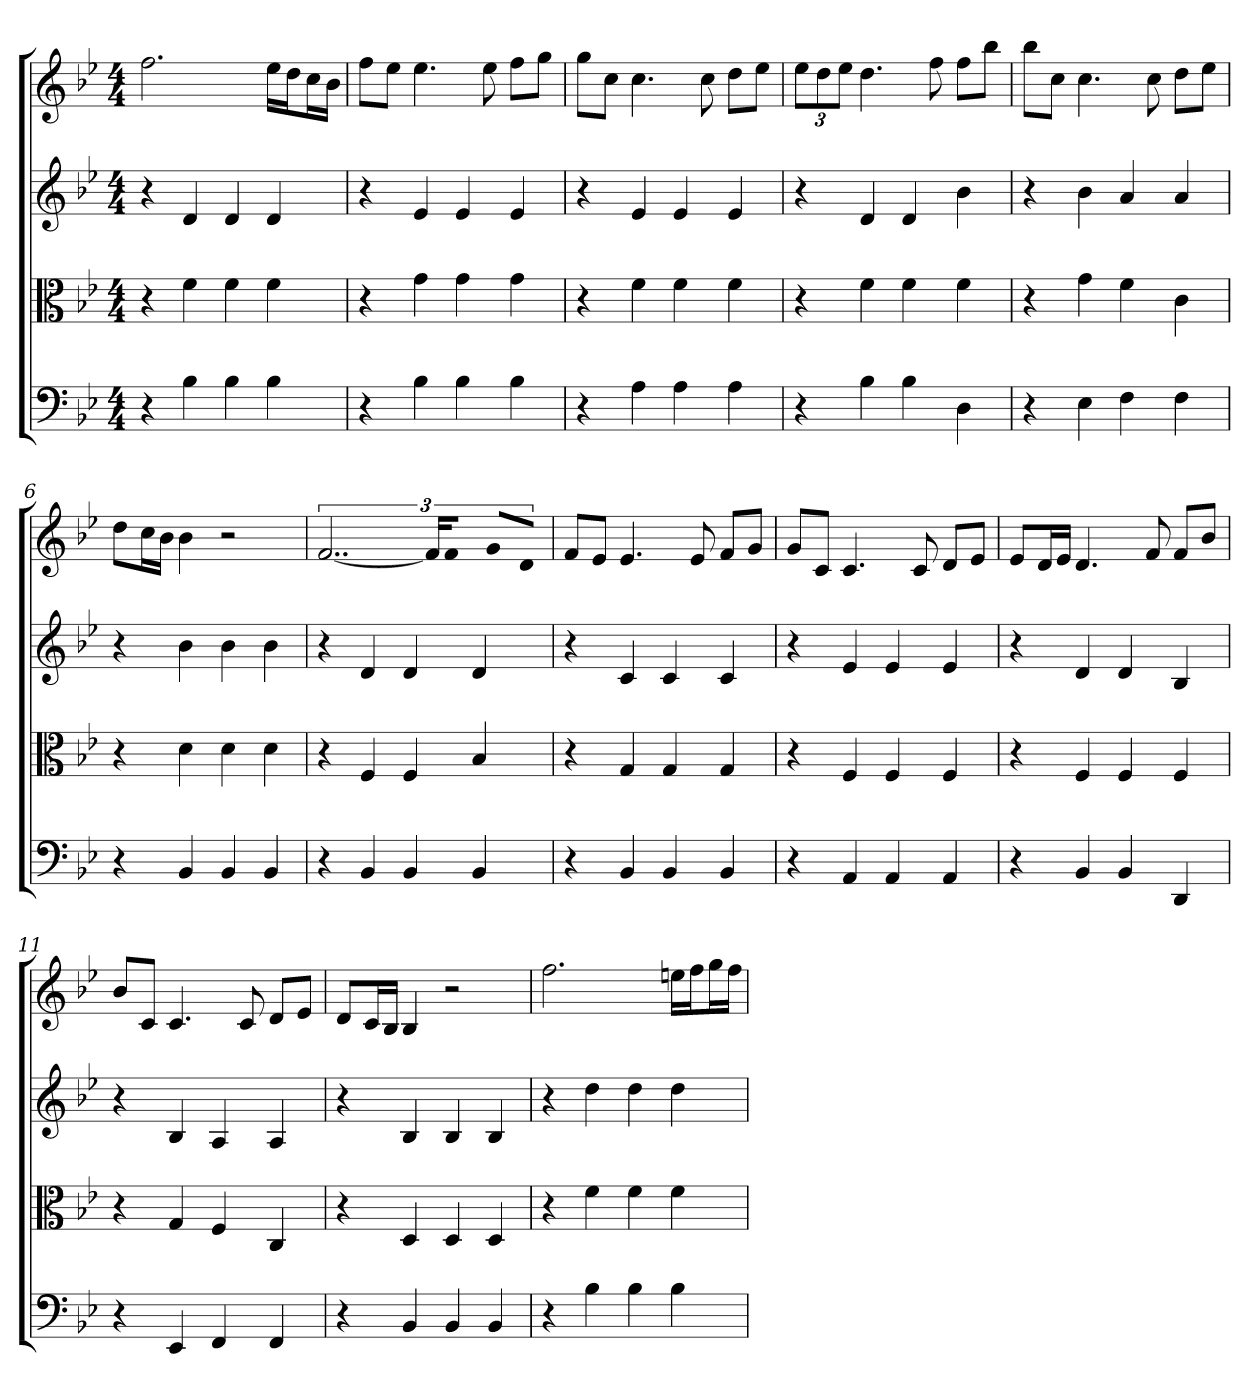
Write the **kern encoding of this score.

**kern	**kern	**kern	**kern
*part4	*part3	*part2	*part1
*staff4	*staff3	*staff2	*staff1
*clefF4	*clefC3	*	*
*k[b-e-]	*k[b-e-]	*k[b-e-]	*k[b-e-]
*B-:	*B-:	*B-:	*B-:
*M4/4	*M4/4	*M4/4	*M4/4
=	=	=	=
4r	4r	4r	2.ff
4B-	4f	4d	.
4B-	4f	4d	.
4B-	4f	4d	16ee-LL
.	.	.	16ddJ
.	.	.	16ccL
.	.	.	16b-JJ
=2	=2	=2	=2
4r	4r	4r	8ffL
.	.	.	8ee-J
4B-	4g	4e-	4.ee-
4B-	4g	4e-	.
.	.	.	8ee-
4B-	4g	4e-	8ffL
.	.	.	8ggJ
=3	=3	=3	=3
4r	4r	4r	8ggL
.	.	.	8ccJ
4A	4f	4e-	4.cc
4A	4f	4e-	.
.	.	.	8cc
4A	4f	4e-	8ddL
.	.	.	8ee-J
=4	=4	=4	=4
4r	4r	4r	12ee-L
.	.	.	12dd
.	.	.	12ee-J
4B-	4f	4d	4.dd
4B-	4f	4d	.
.	.	.	8ff
4D	4f	4b-	8ffL
.	.	.	8bb-J
=5	=5	=5	=5
4r	4r	4r	8bb-L
.	.	.	8ccJ
4E-	4g	4b-	4.cc
4F	4f	4a	.
.	.	.	8cc
4F	4c	4a	8ddL
.	.	.	8ee-J
=6	=6	=6	=6
4r	4r	4r	8ddL
.	.	.	16ccL
.	.	.	16b-JJ
4BB-	4d	4b-	4b-
4BB-	4d	4b-	2r
4BB-	4d	4b-	.
=7	=7	=7	=7
4r	4r	4r	[3..f
4BB-	4F	4d	.
4BB-	4F	4d	.
.	.	.	24fKL]
.	.	.	8fJ
4BB-	4B-	4d	8gL
.	.	.	8dJ
=8	=8	=8	=8
4r	4r	4r	8fL
.	.	.	8e-J
4BB-	4G	4c	4.e-
4BB-	4G	4c	.
.	.	.	8e-
4BB-	4G	4c	8fL
.	.	.	8gJ
=9	=9	=9	=9
4r	4r	4r	8gL
.	.	.	8cJ
4AA	4F	4e-	4.c
4AA	4F	4e-	.
.	.	.	8c
4AA	4F	4e-	8dL
.	.	.	8e-J
=10	=10	=10	=10
4r	4r	4r	8e-L
.	.	.	16dL
.	.	.	16e-JJ
4BB-	4F	4d	4.d
4BB-	4F	4d	.
.	.	.	8f
4DD	4F	4B-	8fL
.	.	.	8b-J
=11	=11	=11	=11
4r	4r	4r	8b-L
.	.	.	8cJ
4EE-	4G	4B-	4.c
4FF	4F	4A	.
.	.	.	8c
4FF	4C	4A	8dL
.	.	.	8e-J
=12	=12	=12	=12
4r	4r	4r	8dL
.	.	.	16cL
.	.	.	16B-JJ
4BB-	4D	4B-	4B-
4BB-	4D	4B-	2r
4BB-	4D	4B-	.
=13	=13	=13	=13
4r	4r	4r	2.ff
4B-	4f	4dd	.
4B-	4f	4dd	.
4B-	4f	4dd	16eenLL
.	.	.	16ffJ
.	.	.	16ggL
.	.	.	16ffJJ
=	=	=	=
*-	*-	*-	*-
